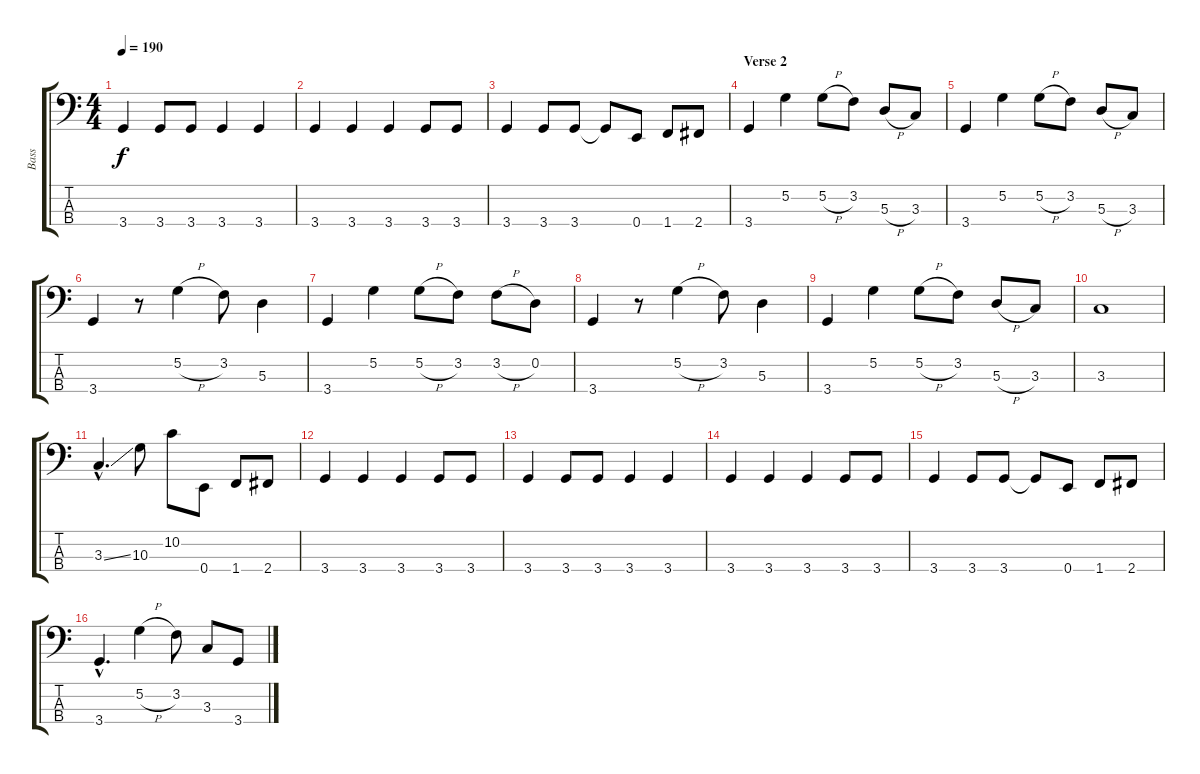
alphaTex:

\track ("Bass" "Bass") {instrument electricbassfinger}
\staff {score tabs}
\tuning (G2 D2 A1 E1) {hide}
\ts (4 4)
\tempo 190
\clef f4
\ks c
3.4.4{dy f} 3.4.8 3.4.8 3.4.4 3.4.4 |
3.4.4 3.4.4 3.4.4 3.4.8 3.4.8 |
3.4.4 3.4.8 3.4.8 3.4{t}.8 0.4.8 1.4.8 2.4.8 |
\section ("" "Verse 2")
3.4.4 5.2.4 5.2{h}.8 3.2.8 5.3{h}.8 3.3.8 |
3.4.4 5.2.4 5.2{h}.8 3.2.8 5.3{h}.8 3.3.8 |
3.4.4 r.8 5.2{h}.4 3.2.8 5.3.4 |
3.4.4 5.2.4 5.2{h}.8 3.2.8 3.2{h}.8 0.2.8 |
3.4.4 r.8 5.2{h}.4 3.2.8 5.3.4 |
3.4.4 5.2.4 5.2{h}.8 3.2.8 5.3{h}.8 3.3.8 |
3.3.1 |
3.3{ss hac}.4{d} 10.3.8 10.2.8 0.4.8 1.4.8 2.4.8 |
3.4.4 3.4.4 3.4.4 3.4.8 3.4.8 |
3.4.4 3.4.8 3.4.8 3.4.4 3.4.4 |
3.4.4 3.4.4 3.4.4 3.4.8 3.4.8 |
3.4.4 3.4.8 3.4.8 3.4{t}.8 0.4.8 1.4.8 2.4.8 |
3.4{hac}.4{d} 5.2{h}.4 3.2.8 3.3.8 3.4.8
